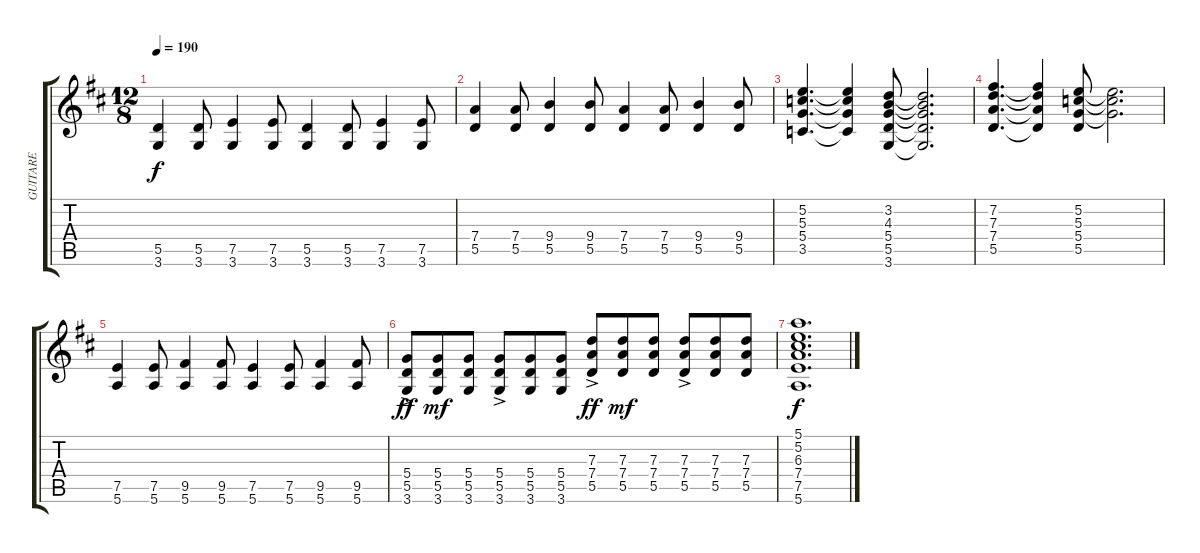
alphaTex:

\track ("GUITARE" "GUITARE") {instrument overdrivenguitar}
\staff {score tabs}
\tuning (E4 B3 G3 D3 A2 E2) {hide}
\ts (12 8)
\tempo 190
\clef g2
\ks d
(5.5 3.6).4{dy f} (5.5 3.6).8 (7.5 3.6).4 (7.5 3.6).8 (5.5 3.6).4 (5.5 3.6).8 (7.5 3.6).4 (7.5 3.6).8 |
(7.4 5.5).4 (7.4 5.5).8 (9.4 5.5).4 (9.4 5.5).8 (7.4 5.5).4 (7.4 5.5).8 (9.4 5.5).4 (9.4 5.5).8 |
(5.2 5.3 5.4 3.5).4{d} (5.2{t} 5.3{t} 5.4{t} 3.5{t}).4 (3.2 4.3 5.4 5.5 3.6).8 (3.2{t} 4.3{t} 5.4{t} 5.5{t} 3.6{t}).2{d} |
(7.2 7.3 7.4 5.5).4{d} (7.2{t} 7.3{t} 7.4{t} 5.5{t}).4 (5.2 5.3 5.4 5.5).8 (5.2{t} 5.3{t} 5.4{t}).2{d} |
(7.5 5.6).4 (7.5 5.6).8 (9.5 5.6).4 (9.5 5.6).8 (7.5 5.6).4 (7.5 5.6).8 (9.5 5.6).4 (9.5 5.6).8 |
(5.4 5.5 3.6{ac}).8{dy ff} (5.4 5.5 3.6).8{dy mf} (5.4 5.5 3.6).8 (5.4 5.5 3.6{ac}).8 (5.4 5.5 3.6).8 (5.4 5.5 3.6).8 (7.3 7.4 5.5{ac}).8{dy ff} (7.3 7.4 5.5).8{dy mf} (7.3 7.4 5.5).8 (7.3 7.4 5.5{ac}).8 (7.3 7.4 5.5).8 (7.3 7.4 5.5).8 |
(5.1 5.2 6.3 7.4 7.5 5.6).1{d dy f}
